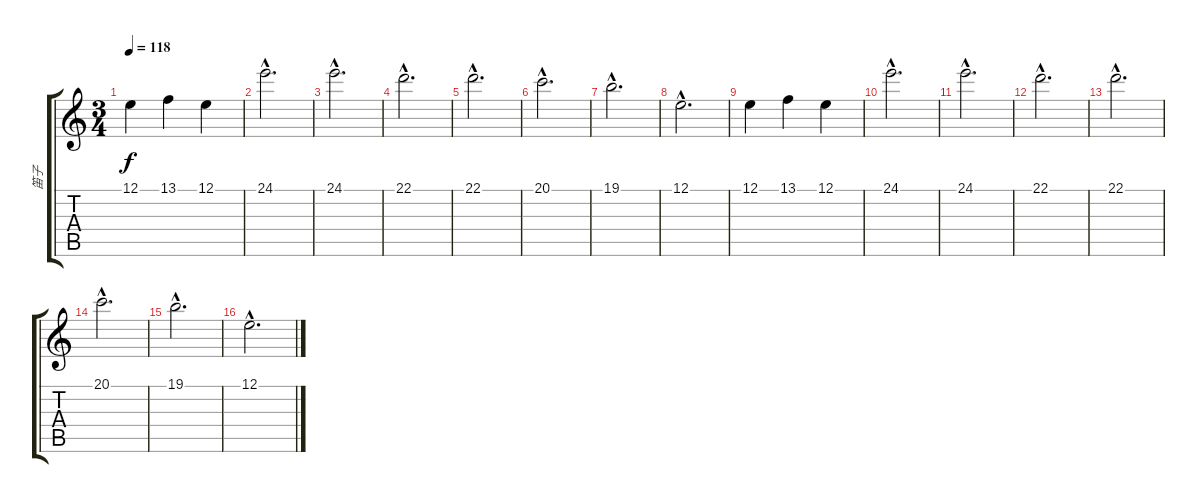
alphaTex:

\track ("笛子" "笛子") {instrument flute}
\staff {score tabs}
\tuning (E4 B3 G3 D3 A2 E2) {hide}
\ts (3 4)
\tempo 118
\clef g2
\ks c
12.1.4{dy f} 13.1.4 12.1.4 |
24.1{hac}.2{d} |
24.1{hac}.2{d} |
22.1{hac}.2{d} |
22.1{hac}.2{d} |
20.1{hac}.2{d} |
19.1{hac}.2{d} |
12.1{hac}.2{d} |
12.1.4 13.1.4 12.1.4 |
24.1{hac}.2{d} |
24.1{hac}.2{d} |
22.1{hac}.2{d} |
22.1{hac}.2{d} |
20.1{hac}.2{d} |
19.1{hac}.2{d} |
12.1{hac}.2{d}
